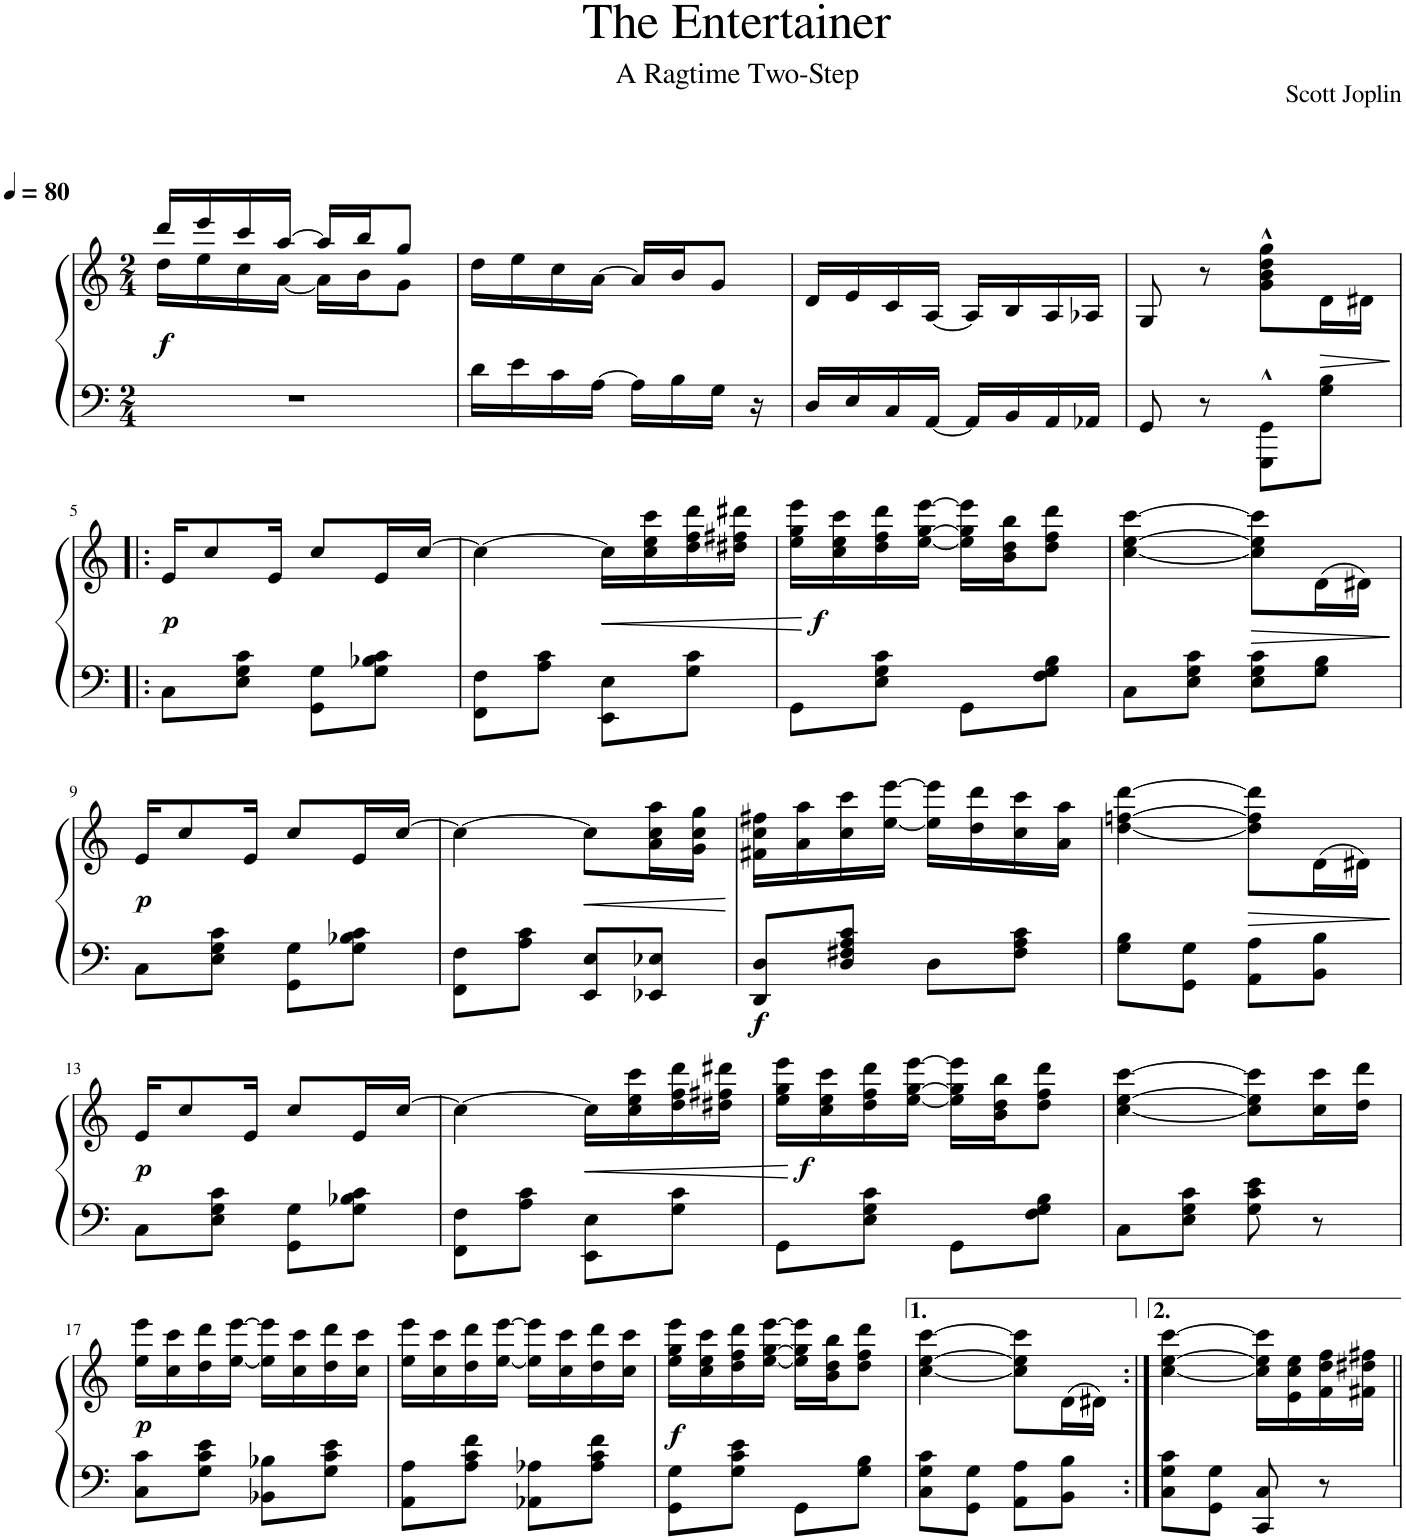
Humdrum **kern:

**kern	**kern	**dynam
*part1	*part1	*part1
*staff2	*staff1	*staff1/2
*I"Piano	*	*
*I'Pno.	*	*
*clefF4	*clefG2	*
*k[]	*k[]	*
*M2/4	*M2/4	*
*MM80	*MM80	*
=1	=1	=1
*	*^	*
!	!	!	!LO:DY:b
2r	16ddd/LL	16dd\LL	f
.	16eee/	16ee\	.
.	16ccc/	16cc\	.
.	[16aa/JJ	[16a\JJ	.
.	16aa/LL]	16a\LL]	.
.	16bb/J	16b\J	.
.	8gg/J	8g\J	.
*	*v	*v	*
=2	=2	=2
16d\LL	16dd\LL	.
16e\	16ee\	.
16c\	16cc\	.
[16A\JJ	[16a\JJ	.
16A\LL]	16a/LL]	.
16B\	16b/J	.
16G\JJ	8g/J	.
16r	.	.
=3	=3	=3
16D/LL	16d/LL	.
16E/	16e/	.
16C/	16c/	.
[16AA/JJ	[16A/JJ	.
16AA/LL]	16A/LL]	.
16BB/	16B/	.
16AA/	16A/	.
16AA-X/JJ	16A-X/JJ	.
=4	=4	=4
8GG/	8G/	.
8r	8r	.
8GGG\^^ 8GG\^^L	8g\^^ 8b\^^ 8dd\^^ 8gg\^^L	.
!	!	!LO:HP:b
8G\ 8B\J	16d\L	>
.	16d#X\JJ	.
.	.	]
!!LO:LB:g=z
=5!|:	=5!|:	=5!|:
!	!	!LO:DY:b
8C\L	16e/KL	p
.	8cc/	.
8E\ 8G\ 8c\J	.	.
.	16e/Jk	.
8GG\ 8G\L	8cc/L	.
8G\ 8B-X\ 8c\J	16e/L	.
.	[16cc/JJ	.
=6	=6	=6
8FF\ 8F\L	4cc\_	.
8A\ 8c\J	.	.
!	!	!LO:HP:b
8EE\ 8E\L	16cc\LL]	<
.	16cc\ 16ee\ 16ccc\	.
8G\ 8c\J	16dd\ 16ff\ 16ddd\	.
.	16dd#X\ 16ff#X\ 16ddd#X\JJ	.
.	.	[
=7	=7	=7
!	!	!LO:DY:b
8GG\L	16ee\ 16gg\ 16eee\LL	f
.	16cc\ 16ee\ 16ccc\	.
8E\ 8G\ 8c\J	16dd\ 16ff\ 16ddd\	.
.	[16ee\ [16gg\ [16eee\JJ	.
8GG\L	16ee\] 16gg\] 16eee\]LL	.
.	16b\ 16dd\ 16bb\J	.
8F\ 8G\ 8B\J	8dd\ 8ff\ 8ddd\J	.
=8	=8	=8
8C\L	[4cc\ [4ee\ [4ccc\	.
8E\ 8G\ 8c\J	.	.
!	!	!LO:HP:b
8E\ 8G\ 8c\L	8cc\] 8ee\] 8ccc\]L	>
8G\ 8B\J	(16d\L	.
.	16d#X\JJ)	.
.	.	]
!!LO:LB:g=z
=9	=9	=9
!	!	!LO:DY:b
8C\L	16e/KL	p
.	8cc/	.
8E\ 8G\ 8c\J	.	.
.	16e/Jk	.
8GG\ 8G\L	8cc/L	.
8G\ 8B-X\ 8c\J	16e/L	.
.	[16cc/JJ	.
=10	=10	=10
8FF\ 8F\L	4cc\_	.
8A\ 8c\J	.	.
!	!	!LO:HP:b
8EE/ 8E/L	8cc\L]	<
8EE-X/ 8E-X/J	16a\ 16cc\ 16aa\L	.
.	16g\ 16cc\ 16gg\JJ	.
.	.	[
=11	=11	=11
!	!	!LO:DY:b=2
8DD/ 8D/L	16f#X\ 16cc\ 16ff#X\LL	f
.	16a\ 16aa\	.
8D/ 8F#X/ 8A/ 8c/J	16cc\ 16ccc\	.
.	[16ee\ [16eee\JJ	.
8D\L	16ee\] 16eee\]LL	.
.	16dd\ 16ddd\	.
8F#\ 8A\ 8c\J	16cc\ 16ccc\	.
.	16a\ 16aa\JJ	.
=12	=12	=12
8G\ 8B\L	[4dd\ [4ffn\ [4ddd\	.
8GG\ 8G\J	.	.
!	!	!LO:HP:b
8AA\ 8A\L	8dd\] 8ff\] 8ddd\]L	>
8BB\ 8B\J	(16d\L	.
.	16d#X\JJ)	.
.	.	]
!!LO:LB:g=z
=13	=13	=13
!	!	!LO:DY:b
8C\L	16e/KL	p
.	8cc/	.
8E\ 8G\ 8c\J	.	.
.	16e/Jk	.
8GG\ 8G\L	8cc/L	.
8G\ 8B-X\ 8c\J	16e/L	.
.	[16cc/JJ	.
=14	=14	=14
8FF\ 8F\L	4cc\_	.
8A\ 8c\J	.	.
!	!	!LO:HP:b
8EE\ 8E\L	16cc\LL]	<
.	16cc\ 16ee\ 16ccc\	.
8G\ 8c\J	16dd\ 16ff\ 16ddd\	.
.	16dd#X\ 16ff#X\ 16ddd#X\JJ	.
.	.	[
=15	=15	=15
!	!	!LO:DY:b
8GG\L	16ee\ 16gg\ 16eee\LL	f
.	16cc\ 16ee\ 16ccc\	.
8E\ 8G\ 8c\J	16dd\ 16ff\ 16ddd\	.
.	[16ee\ [16gg\ [16eee\JJ	.
8GG\L	16ee\] 16gg\] 16eee\]LL	.
.	16b\ 16dd\ 16bb\J	.
8F\ 8G\ 8B\J	8dd\ 8ff\ 8ddd\J	.
=16	=16	=16
8C\L	[4cc\ [4ee\ [4ccc\	.
8E\ 8G\ 8c\J	.	.
8G\ 8c\ 8e\	8cc\] 8ee\] 8ccc\]L	.
8r	16cc\ 16ccc\L	.
.	16dd\ 16ddd\JJ	.
!!LO:LB:g=z
=17	=17	=17
!	!	!LO:DY:b
8C\ 8c\L	16ee\ 16eee\LL	p
.	16cc\ 16ccc\	.
8G\ 8c\ 8e\J	16dd\ 16ddd\	.
.	[16ee\ [16eee\JJ	.
8BB-X\ 8B-X\L	16ee\] 16eee\]LL	.
.	16cc\ 16ccc\	.
8G\ 8c\ 8e\J	16dd\ 16ddd\	.
.	16cc\ 16ccc\JJ	.
=18	=18	=18
8AA\ 8A\L	16ee\ 16eee\LL	.
.	16cc\ 16ccc\	.
8A\ 8c\ 8f\J	16dd\ 16ddd\	.
.	[16ee\ [16eee\JJ	.
8AA-X\ 8A-X\L	16ee\] 16eee\]LL	.
.	16cc\ 16ccc\	.
8A-\ 8c\ 8f\J	16dd\ 16ddd\	.
.	16cc\ 16ccc\JJ	.
=19	=19	=19
!	!	!LO:DY:b
8GG\ 8G\L	16ee\ 16gg\ 16eee\LL	f
.	16cc\ 16ee\ 16ccc\	.
8G\ 8c\ 8e\J	16dd\ 16ff\ 16ddd\	.
.	[16ee\ [16gg\ [16eee\JJ	.
8GG\L	16ee\] 16gg\] 16eee\]LL	.
.	16b\ 16dd\ 16bb\J	.
8G\ 8B\J	8dd\ 8ff\ 8ddd\J	.
=20	=20	=20
8C\ 8G\ 8c\L	[4cc\ [4ee\ [4ccc\	.
8GG\ 8G\J	.	.
8AA\ 8A\L	8cc\] 8ee\] 8ccc\]L	.
8BB\ 8B\J	(16d\L	.
.	16d#X\JJ)	.
=21:|!	=21:|!	=21:|!
8C\ 8G\ 8c\L	[4cc\ [4ee\ [4ccc\	.
8GG\ 8G\J	.	.
8CC/ 8C/	16cc\] 16ee\] 16ccc\]LL	.
.	16e\ 16cc\ 16ee\	.
8r	16f\ 16dd\ 16ff\	.
.	16f#X\ 16dd#X\ 16ff#X\JJ	.
=||	=||	=||
*-	*-	*-
